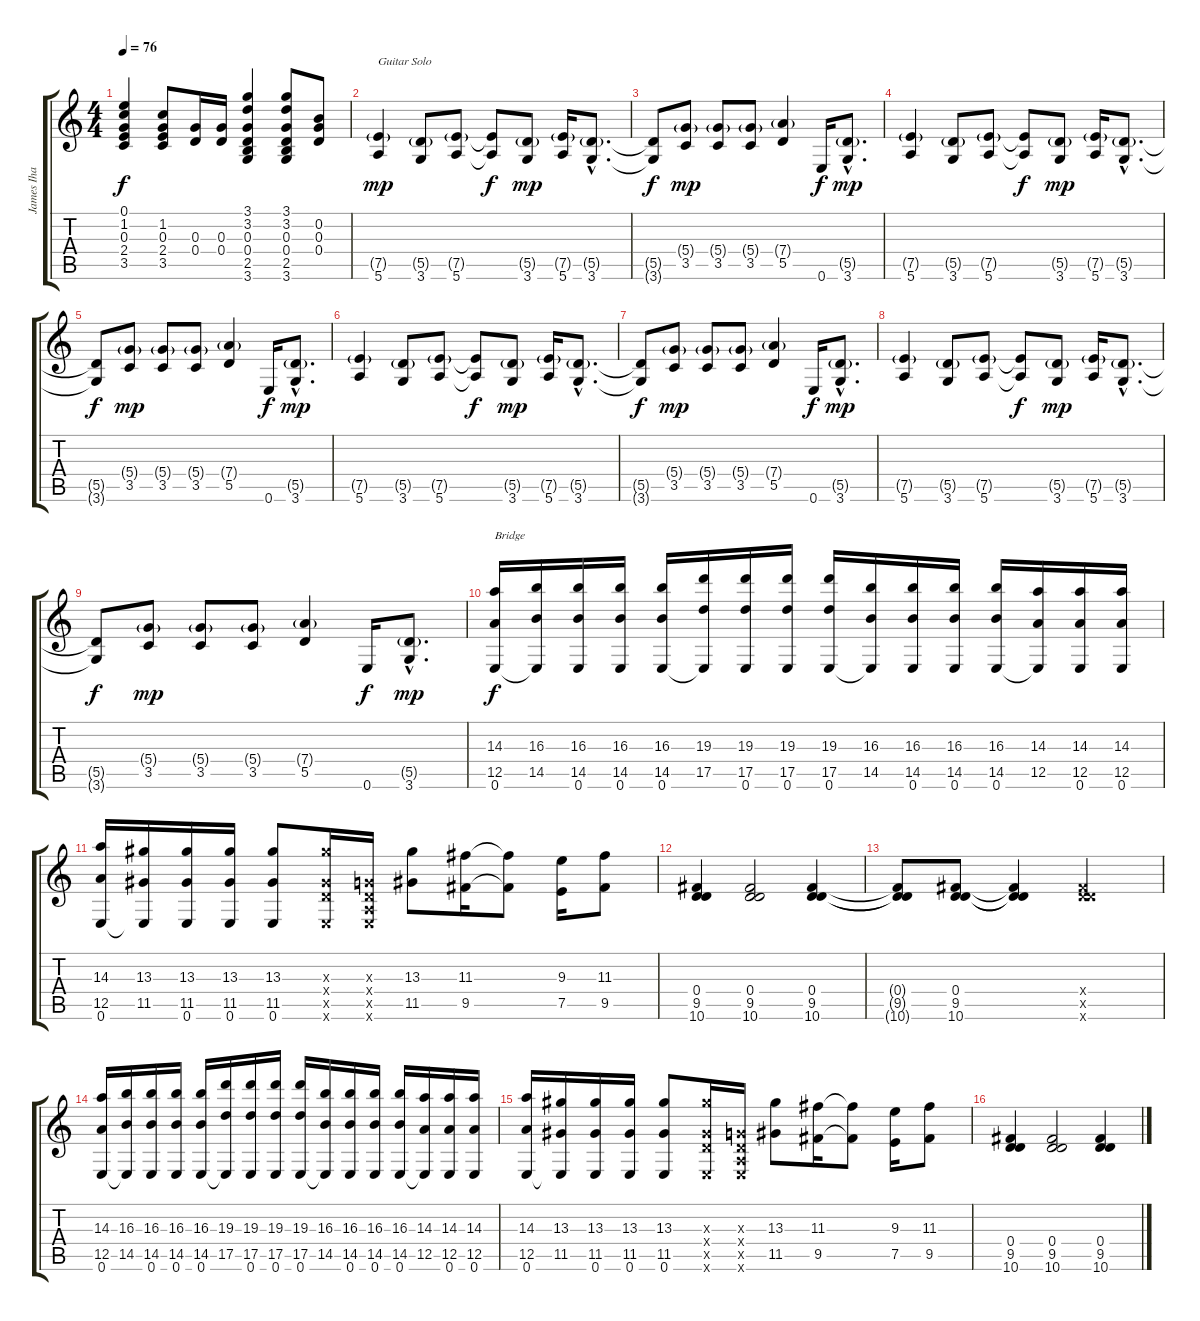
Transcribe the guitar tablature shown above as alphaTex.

\track ("James Iha" "James Iha") {instrument electricguitarclean}
\staff {score tabs}
\tuning (E4 B3 G3 D3 A2 E2) {hide}
\ts (4 4)
\tempo 76
\clef g2
\ks c
(0.1 1.2 0.3 2.4 3.5).4{dy f instrument distortionguitar} (1.2 0.3 2.4 3.5).8{instrument distortionguitar} (0.3 0.4).16{instrument distortionguitar} (0.3 0.4).16{instrument distortionguitar} (3.1 3.2 0.3 0.4 2.5 3.6).4{instrument distortionguitar} (3.1 3.2 0.3 0.4 2.5 3.6).8{instrument distortionguitar} (0.2 0.3 0.4).8{instrument distortionguitar} |
(7.5{g} 5.6).4{txt "Guitar Solo" dy mp instrument distortionguitar} (5.5{g} 3.6).8{instrument distortionguitar} (7.5{g} 5.6).8{instrument distortionguitar} (7.5{t} 5.6{t}).8{dy f instrument distortionguitar} (5.5{g} 3.6).8{dy mp instrument distortionguitar} (7.5{g} 5.6).16{instrument distortionguitar} (5.5{g hac} 3.6{hac}).8{d instrument distortionguitar} |
(5.5{t} 3.6{t}).8{dy f instrument distortionguitar} (5.4{g} 3.5).8{dy mp instrument distortionguitar} (5.4{g} 3.5).8{instrument distortionguitar} (5.4{g} 3.5).8{instrument distortionguitar} (7.4{g} 5.5).4{instrument distortionguitar} 0.6.16{dy f instrument distortionguitar} (5.5{g hac} 3.6{hac}).8{d dy mp instrument distortionguitar} |
(7.5{g} 5.6).4{instrument distortionguitar} (5.5{g} 3.6).8{instrument distortionguitar} (7.5{g} 5.6).8{instrument distortionguitar} (7.5{t} 5.6{t}).8{dy f instrument distortionguitar} (5.5{g} 3.6).8{dy mp instrument distortionguitar} (7.5{g} 5.6).16{instrument distortionguitar} (5.5{g hac} 3.6{hac}).8{d instrument distortionguitar} |
(5.5{t} 3.6{t}).8{dy f instrument distortionguitar} (5.4{g} 3.5).8{dy mp instrument distortionguitar} (5.4{g} 3.5).8{instrument distortionguitar} (5.4{g} 3.5).8{instrument distortionguitar} (7.4{g} 5.5).4{instrument distortionguitar} 0.6.16{dy f instrument distortionguitar} (5.5{g hac} 3.6{hac}).8{d dy mp instrument distortionguitar} |
(7.5{g} 5.6).4{instrument distortionguitar} (5.5{g} 3.6).8{instrument distortionguitar} (7.5{g} 5.6).8{instrument distortionguitar} (7.5{t} 5.6{t}).8{dy f instrument distortionguitar} (5.5{g} 3.6).8{dy mp instrument distortionguitar} (7.5{g} 5.6).16{instrument distortionguitar} (5.5{g hac} 3.6{hac}).8{d instrument distortionguitar} |
(5.5{t} 3.6{t}).8{dy f instrument distortionguitar} (5.4{g} 3.5).8{dy mp instrument distortionguitar} (5.4{g} 3.5).8{instrument distortionguitar} (5.4{g} 3.5).8{instrument distortionguitar} (7.4{g} 5.5).4{instrument distortionguitar} 0.6.16{dy f instrument distortionguitar} (5.5{g hac} 3.6{hac}).8{d dy mp instrument distortionguitar} |
(7.5{g} 5.6).4{instrument distortionguitar} (5.5{g} 3.6).8{instrument distortionguitar} (7.5{g} 5.6).8{instrument distortionguitar} (7.5{t} 5.6{t}).8{dy f instrument distortionguitar} (5.5{g} 3.6).8{dy mp instrument distortionguitar} (7.5{g} 5.6).16{instrument distortionguitar} (5.5{g hac} 3.6{hac}).8{d instrument distortionguitar} |
(5.5{t} 3.6{t}).8{dy f instrument distortionguitar} (5.4{g} 3.5).8{dy mp instrument distortionguitar} (5.4{g} 3.5).8{instrument distortionguitar} (5.4{g} 3.5).8{instrument distortionguitar} (7.4{g} 5.5).4{instrument distortionguitar} 0.6.16{dy f instrument distortionguitar} (5.5{g hac} 3.6{hac}).8{d dy mp instrument distortionguitar} |
(14.3 12.5 0.6).16{txt "Bridge" dy f instrument distortionguitar} (16.3 14.5 0.6{t}).16{instrument distortionguitar} (16.3 14.5 0.6).16{instrument distortionguitar} (16.3 14.5 0.6).16{instrument distortionguitar} (16.3 14.5 0.6).16{instrument distortionguitar} (19.3 17.5 0.6{t}).16{instrument distortionguitar} (19.3 17.5 0.6).16{instrument distortionguitar} (19.3 17.5 0.6).16{instrument distortionguitar} (19.3 17.5 0.6).16{instrument distortionguitar} (16.3 14.5 0.6{t}).16{instrument distortionguitar} (16.3 14.5 0.6).16{instrument distortionguitar} (16.3 14.5 0.6).16{instrument distortionguitar} (16.3 14.5 0.6).16{instrument distortionguitar} (14.3 12.5 0.6{t}).16{instrument distortionguitar} (14.3 12.5 0.6).16{instrument distortionguitar} (14.3 12.5 0.6).16{instrument distortionguitar} |
(14.3 12.5 0.6).16{instrument distortionguitar} (13.3 11.5 0.6{t}).16{instrument distortionguitar} (13.3 11.5 0.6).16{instrument distortionguitar} (13.3 11.5 0.6).16{instrument distortionguitar} (13.3 11.5 0.6).8{instrument distortionguitar} (13.3{x} 0.4{x} 11.5{x} 0.6{x}).16{instrument distortionguitar} (0.3{x} 0.4{x} 0.5{x} 0.6{x}).16{instrument distortionguitar} (13.3 11.5).8{instrument distortionguitar} (11.3 9.5).16{instrument distortionguitar} (11.3{t} 9.5{t}).8{instrument distortionguitar} (9.3 7.5).16{instrument distortionguitar} (11.3 9.5).8{instrument distortionguitar} |
(0.4 9.5 10.6).4{instrument distortionguitar} (0.4 9.5 10.6).2{instrument distortionguitar} (0.4 9.5 10.6).4{instrument distortionguitar} |
(0.4{t} 9.5{t} 10.6{t}).8{instrument distortionguitar} (0.4 9.5 10.6).8{instrument distortionguitar} (0.4{t} 9.5{t} 10.6{t}).4{instrument distortionguitar} (0.4{x} 9.5{x} 10.6{x}).2{instrument distortionguitar} |
(14.3 12.5 0.6).16{instrument distortionguitar} (16.3 14.5 0.6{t}).16{instrument distortionguitar} (16.3 14.5 0.6).16{instrument distortionguitar} (16.3 14.5 0.6).16{instrument distortionguitar} (16.3 14.5 0.6).16{instrument distortionguitar} (19.3 17.5 0.6{t}).16{instrument distortionguitar} (19.3 17.5 0.6).16{instrument distortionguitar} (19.3 17.5 0.6).16{instrument distortionguitar} (19.3 17.5 0.6).16{instrument distortionguitar} (16.3 14.5 0.6{t}).16{instrument distortionguitar} (16.3 14.5 0.6).16{instrument distortionguitar} (16.3 14.5 0.6).16{instrument distortionguitar} (16.3 14.5 0.6).16{instrument distortionguitar} (14.3 12.5 0.6{t}).16{instrument distortionguitar} (14.3 12.5 0.6).16{instrument distortionguitar} (14.3 12.5 0.6).16{instrument distortionguitar} |
(14.3 12.5 0.6).16{instrument distortionguitar} (13.3 11.5 0.6{t}).16{instrument distortionguitar} (13.3 11.5 0.6).16{instrument distortionguitar} (13.3 11.5 0.6).16{instrument distortionguitar} (13.3 11.5 0.6).8{instrument distortionguitar} (13.3{x} 0.4{x} 11.5{x} 0.6{x}).16{instrument distortionguitar} (0.3{x} 0.4{x} 0.5{x} 0.6{x}).16{instrument distortionguitar} (13.3 11.5).8{instrument distortionguitar} (11.3 9.5).16{instrument distortionguitar} (11.3{t} 9.5{t}).8{instrument distortionguitar} (9.3 7.5).16{instrument distortionguitar} (11.3 9.5).8{instrument distortionguitar} |
(0.4 9.5 10.6).4{instrument distortionguitar} (0.4 9.5 10.6).2{instrument distortionguitar} (0.4 9.5 10.6).4{instrument distortionguitar}
